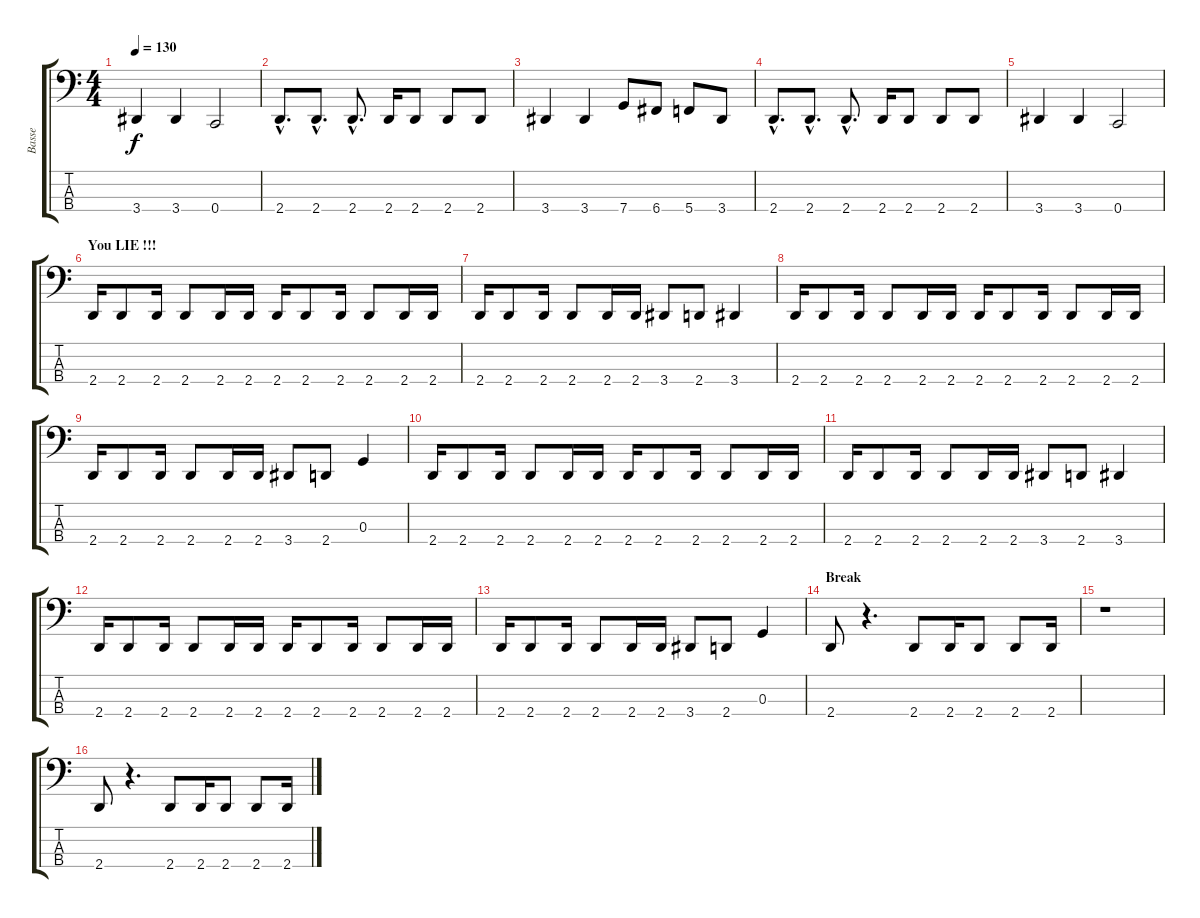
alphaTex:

\track ("Basse" "Basse") {instrument electricbassfinger}
\staff {score tabs}
\tuning (F2 C2 G1 C1) {hide}
\ts (4 4)
\tempo 130
\clef f4
\ks c
3.4.4{dy f} 3.4.4 0.4.2 |
2.4{hac}.8{d} 2.4{hac}.8{d} 2.4{hac}.8{d} 2.4.16 2.4.8 2.4.8 2.4.8 |
3.4.4 3.4.4 7.4.8 6.4.8 5.4.8 3.4.8 |
2.4{hac}.8{d} 2.4{hac}.8{d} 2.4{hac}.8{d} 2.4.16 2.4.8 2.4.8 2.4.8 |
3.4.4 3.4.4 0.4.2 |
\section ("" "You LIE !!!")
2.4.16 2.4.8 2.4.16 2.4.8 2.4.16 2.4.16 2.4.16 2.4.8 2.4.16 2.4.8 2.4.16 2.4.16 |
2.4.16 2.4.8 2.4.16 2.4.8 2.4.16 2.4.16 3.4.8 2.4.8 3.4.4 |
2.4.16 2.4.8 2.4.16 2.4.8 2.4.16 2.4.16 2.4.16 2.4.8 2.4.16 2.4.8 2.4.16 2.4.16 |
2.4.16 2.4.8 2.4.16 2.4.8 2.4.16 2.4.16 3.4.8 2.4.8 0.3.4 |
2.4.16 2.4.8 2.4.16 2.4.8 2.4.16 2.4.16 2.4.16 2.4.8 2.4.16 2.4.8 2.4.16 2.4.16 |
2.4.16 2.4.8 2.4.16 2.4.8 2.4.16 2.4.16 3.4.8 2.4.8 3.4.4 |
2.4.16 2.4.8 2.4.16 2.4.8 2.4.16 2.4.16 2.4.16 2.4.8 2.4.16 2.4.8 2.4.16 2.4.16 |
2.4.16 2.4.8 2.4.16 2.4.8 2.4.16 2.4.16 3.4.8 2.4.8 0.3.4 |
\section ("" "Break")
2.4.8 r.4{d} 2.4.8 2.4.16 2.4.8 2.4.8 2.4.16 |
r.1 |
2.4.8 r.4{d} 2.4.8 2.4.16 2.4.8 2.4.8 2.4.16
